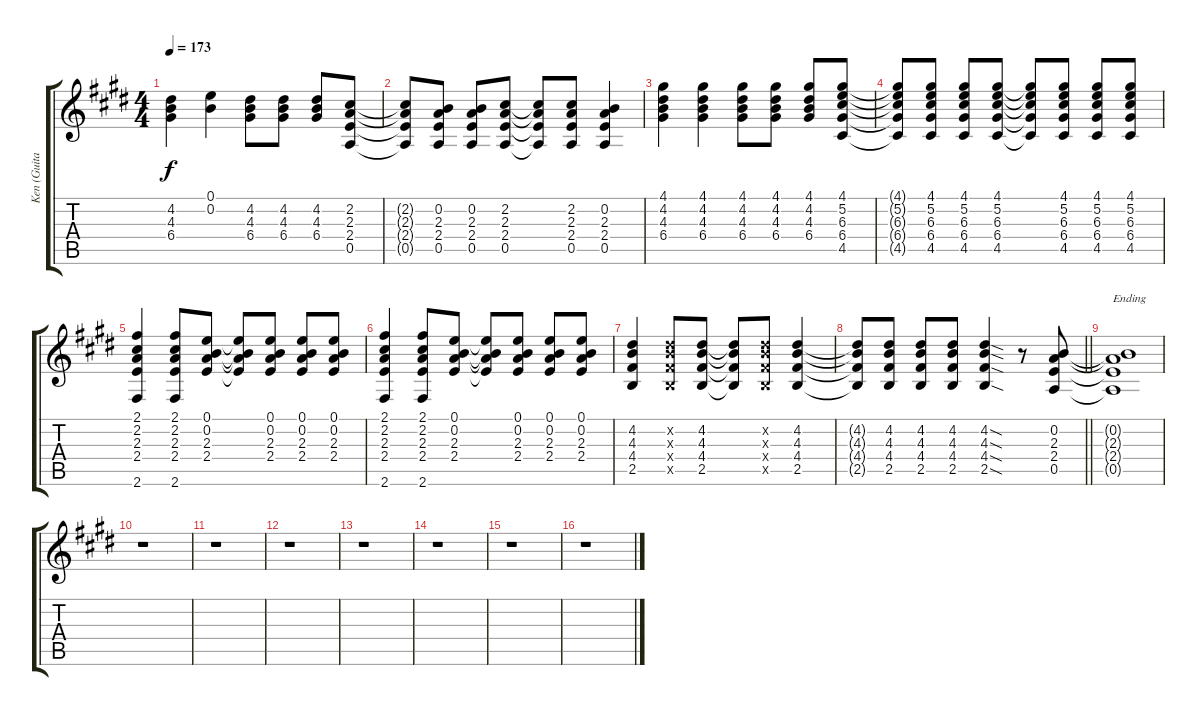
\track ("Ken (Guitar III)" "Ken (Guita") {instrument acousticguitarsteel}
\staff {score tabs}
\tuning (E4 B3 G3 D3 A2 E2) {hide}
\ts (4 4)
\tempo 173
\clef g2
\ks e
(4.2 4.3 6.4).4{dy f} (0.1 0.2).4 (4.2 4.3 6.4).8 (4.2 4.3 6.4).8 (4.2 4.3 6.4).8 (2.2 2.3 2.4 0.5).8 |
(2.2{t} 2.3{t} 2.4{t} 0.5{t}).8 (0.2 2.3 2.4 0.5).8 (0.2 2.3 2.4 0.5).8 (2.2 2.3 2.4 0.5).8 (2.2{t} 2.3{t} 2.4{t} 0.5{t}).8 (2.2 2.3 2.4 0.5).8 (0.2 2.3 2.4 0.5).4 |
(4.1 4.2 4.3 6.4).4 (4.1 4.2 4.3 6.4).4 (4.1 4.2 4.3 6.4).8 (4.1 4.2 4.3 6.4).8 (4.1 4.2 4.3 6.4).8 (4.1 5.2 6.3 6.4 4.5).8 |
(4.1{t} 5.2{t} 6.3{t} 6.4{t} 4.5{t}).8 (4.1 5.2 6.3 6.4 4.5).8 (4.1 5.2 6.3 6.4 4.5).8 (4.1 5.2 6.3 6.4 4.5).8 (4.1{t} 5.2{t} 6.3{t} 6.4{t} 4.5{t}).8 (4.1 5.2 6.3 6.4 4.5).8 (4.1 5.2 6.3 6.4 4.5).8 (4.1 5.2 6.3 6.4 4.5).8 |
(2.1 2.2 2.3 2.4 2.6).4 (2.1 2.2 2.3 2.4 2.6).8 (0.1 0.2 2.3 2.4).8 (0.1{t} 0.2{t} 2.3{t} 2.4{t}).8 (0.1 0.2 2.3 2.4).8 (0.1 0.2 2.3 2.4).8 (0.1 0.2 2.3 2.4).8 |
(2.1 2.2 2.3 2.4 2.6).4 (2.1 2.2 2.3 2.4 2.6).8 (0.1 0.2 2.3 2.4).8 (0.1{t} 0.2{t} 2.3{t} 2.4{t}).8 (0.1 0.2 2.3 2.4).8 (0.1 0.2 2.3 2.4).8 (0.1 0.2 2.3 2.4).8 |
(4.2 4.3 4.4 2.5).4 (4.2{x} 4.3{x} 4.4{x} 2.5{x}).8 (4.2 4.3 4.4 2.5).8 (4.2{t} 4.3{t} 4.4{t} 2.5{t}).8 (4.2{x} 4.3{x} 4.4{x} 2.5{x}).8 (4.2 4.3 4.4 2.5).4 |
\barLineRight lightlight
(4.2{t} 4.3{t} 4.4{t} 2.5{t}).8 (4.2 4.3 4.4 2.5).8 (4.2 4.3 4.4 2.5).8 (4.2 4.3 4.4 2.5).8 (4.2{sod} 4.3{sod} 4.4{sod} 2.5{sod}).4 r.8 (0.2 2.3 2.4 0.5).8 |
(0.2{t} 2.3{t} 2.4{t} 0.5{t}).1{txt "Ending"} |
r.1 |
r.1 |
r.1 |
r.1 |
r.1 |
r.1 |
r.1
